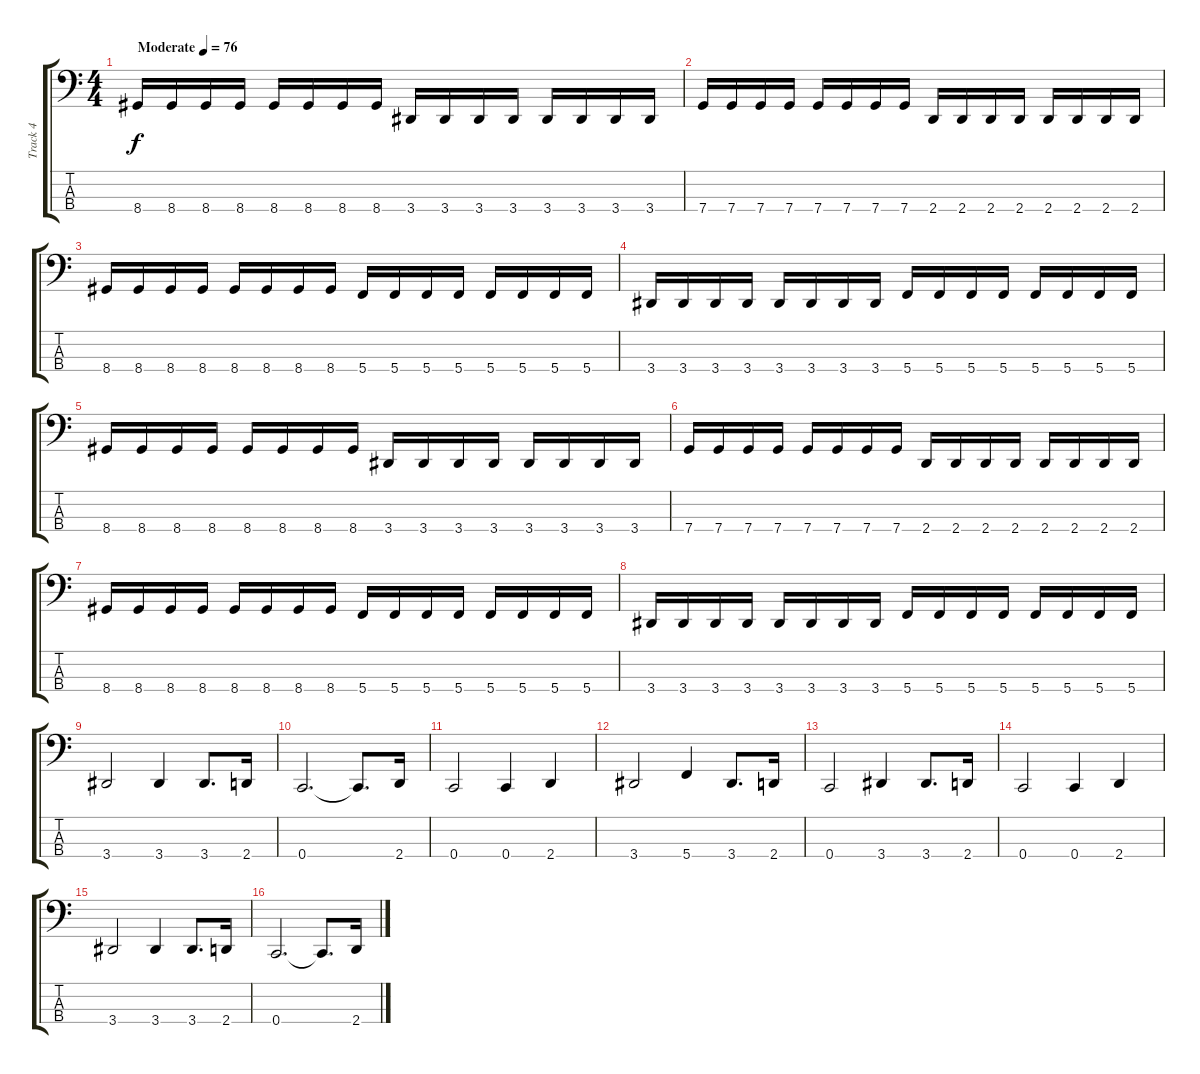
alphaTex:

\track ("Track 4" "Track 4") {instrument electricguitarjazz}
\staff {score tabs}
\tuning (F2 C2 G1 C1) {hide}
\ts (4 4)
\tempo (76 "Moderate")
\clef f4
\ks c
8.4.16{dy f instrument electricguitarjazz} 8.4.16 8.4.16 8.4.16 8.4.16 8.4.16 8.4.16 8.4.16 3.4.16 3.4.16 3.4.16 3.4.16 3.4.16 3.4.16 3.4.16 3.4.16 |
7.4.16 7.4.16 7.4.16 7.4.16 7.4.16 7.4.16 7.4.16 7.4.16 2.4.16 2.4.16 2.4.16 2.4.16 2.4.16 2.4.16 2.4.16 2.4.16 |
8.4.16 8.4.16 8.4.16 8.4.16 8.4.16 8.4.16 8.4.16 8.4.16 5.4.16 5.4.16 5.4.16 5.4.16 5.4.16 5.4.16 5.4.16 5.4.16 |
3.4.16 3.4.16 3.4.16 3.4.16 3.4.16 3.4.16 3.4.16 3.4.16 5.4.16 5.4.16 5.4.16 5.4.16 5.4.16 5.4.16 5.4.16 5.4.16 |
8.4.16 8.4.16 8.4.16 8.4.16 8.4.16 8.4.16 8.4.16 8.4.16 3.4.16 3.4.16 3.4.16 3.4.16 3.4.16 3.4.16 3.4.16 3.4.16 |
7.4.16 7.4.16 7.4.16 7.4.16 7.4.16 7.4.16 7.4.16 7.4.16 2.4.16 2.4.16 2.4.16 2.4.16 2.4.16 2.4.16 2.4.16 2.4.16 |
8.4.16 8.4.16 8.4.16 8.4.16 8.4.16 8.4.16 8.4.16 8.4.16 5.4.16 5.4.16 5.4.16 5.4.16 5.4.16 5.4.16 5.4.16 5.4.16 |
3.4.16 3.4.16 3.4.16 3.4.16 3.4.16 3.4.16 3.4.16 3.4.16 5.4.16 5.4.16 5.4.16 5.4.16 5.4.16 5.4.16 5.4.16 5.4.16 |
3.4.2 3.4.4 3.4.8{d} 2.4.16 |
0.4.2{d} 0.4{t}.8{d} 2.4.16 |
0.4.2 0.4.4 2.4.4 |
3.4.2 5.4.4 3.4.8{d} 2.4.16 |
0.4.2 3.4.4 3.4.8{d} 2.4.16 |
0.4.2 0.4.4 2.4.4 |
3.4.2 3.4.4 3.4.8{d} 2.4.16 |
0.4.2{d} 0.4{t}.8{d} 2.4.16
